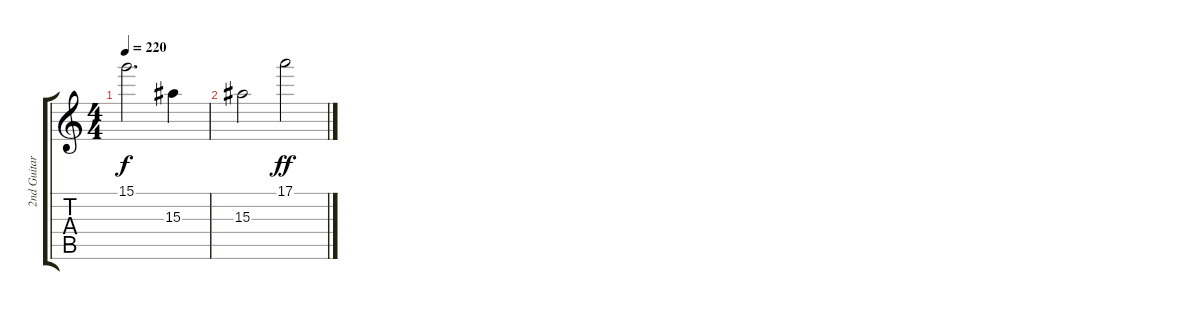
\track ("2nd Guitar" "2nd Guitar") {instrument electricguitarjazz}
\staff {score tabs}
\tuning (E4 B3 G3 D3 A2 E2) {hide}
\ts (4 4)
\tempo 220
\clef g2
\ks c
15.1.2{d dy f} 15.3.4 |
15.3.2 17.1.2{dy ff}
